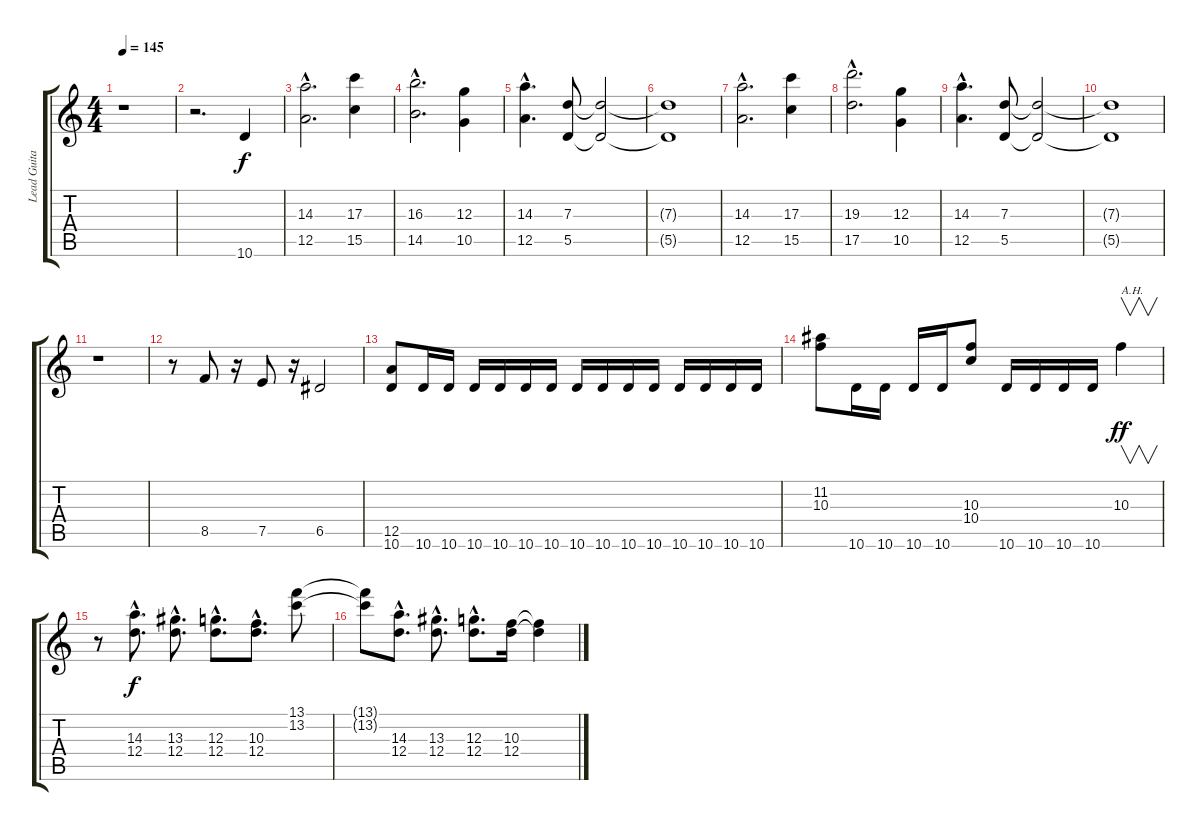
\track ("Lead Guitar" "Lead Guita") {instrument overdrivenguitar}
\staff {score tabs}
\tuning (E4 B3 G3 D3 A2 E2) {hide}
\ts (4 4)
\tempo 145
\clef g2
\ks c
r.1{dy f instrument overdrivenguitar} |
r.2{d} 10.6.4 |
(14.3{hac} 12.5{hac}).2{d} (17.3 15.5).4 |
(16.3{hac} 14.5{hac}).2{d} (12.3 10.5).4 |
(14.3{hac} 12.5{hac}).4{d} (7.3 5.5).8 (7.3{t} 5.5{t}).2 |
(7.3{t} 5.5{t}).1 |
(14.3{hac} 12.5{hac}).2{d} (17.3 15.5).4 |
(19.3{hac} 17.5{hac}).2{d} (12.3 10.5).4 |
(14.3{hac} 12.5{hac}).4{d} (7.3 5.5).8 (7.3{t} 5.5{t}).2 |
(7.3{t} 5.5{t}).1 |
r.1 |
r.8 8.5.8 r.16 7.5.8 r.16 6.5.2 |
(12.5 10.6).8 10.6.16 10.6.16 10.6.16 10.6.16 10.6.16 10.6.16 10.6.16 10.6.16 10.6.16 10.6.16 10.6.16 10.6.16 10.6.16 10.6.16 |
(11.2 10.3).8 10.6.16 10.6.16 10.6.16 10.6.16 (10.3 10.4).8 10.6.16 10.6.16 10.6.16 10.6.16 10.3.4{v txt "A.H." dy ff instrument guitarharmonics} |
r.8{instrument overdrivenguitar} (14.3{hac} 12.4{hac}).8{d dy f} (13.3{hac} 12.4{hac}).8{d} (12.3{hac} 12.4{hac}).8{d} (10.3{hac} 12.4{hac}).8{d} (13.1 13.2).8 |
(13.1{t} 13.2{t}).8 (14.3{hac} 12.4{hac}).8{d} (13.3{hac} 12.4{hac}).8{d} (12.3{hac} 12.4{hac}).8{d} (10.3 12.4).16 (10.3{t} 12.4{t}).4
